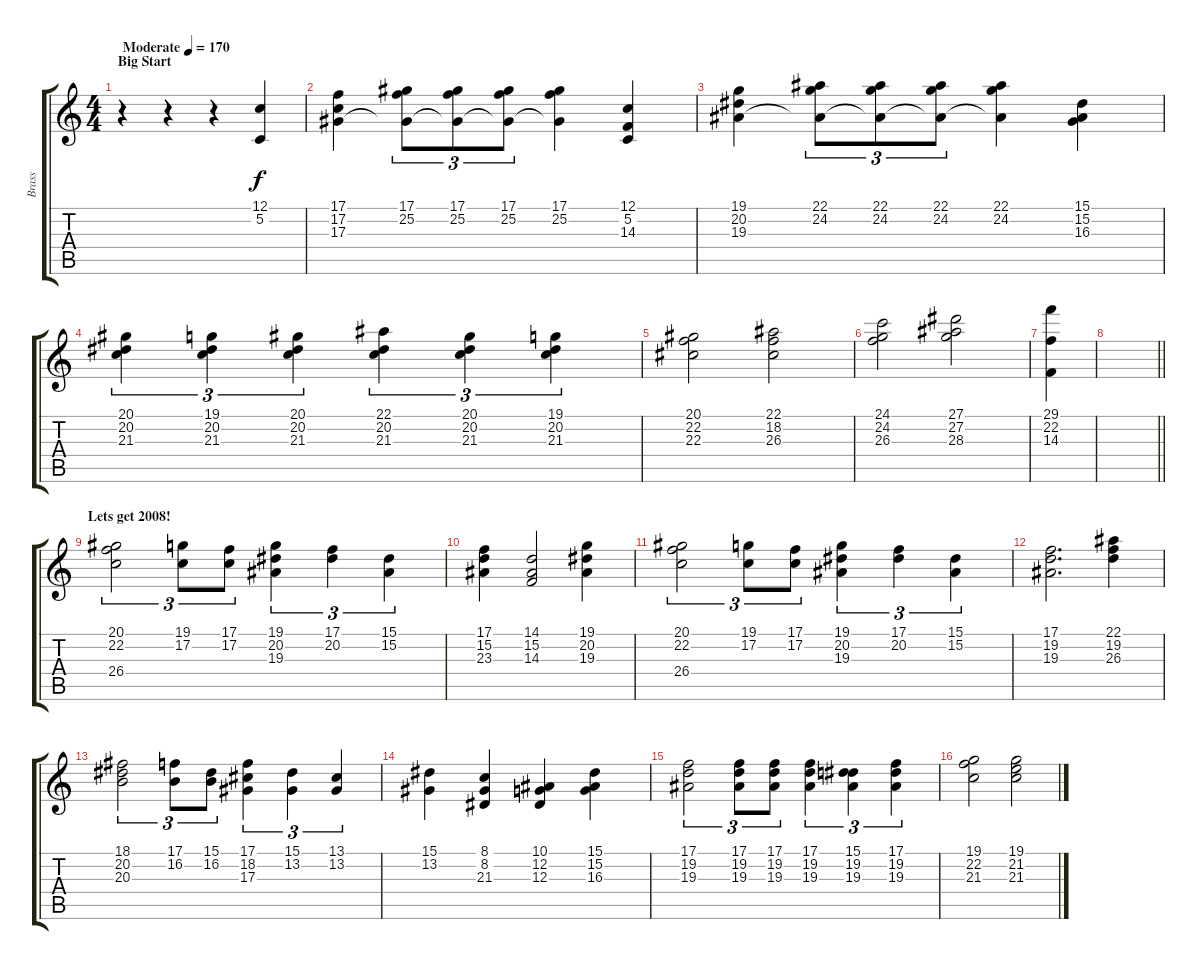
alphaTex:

\track ("Brass" "Brass") {instrument brasssection}
\staff {score tabs}
\tuning (C4 G3 Eb3 Bb2 F2 C2) {hide}
\ts (4 4)
\section ("" "Big Start")
\tempo (170 "Moderate")
\clef g2
\ks c
r.4{dy f instrument brasssection} r.4 r.4 (12.1 5.2).4 |
(17.1 17.2 17.3).4 (17.1 25.2 17.3{t}).8{tu (3 2)} (17.1 25.2 17.3{t}).8{tu (3 2)} (17.1 25.2 17.3{t}).8{tu (3 2)} (17.1 25.2 17.3{t}).4 (12.1 5.2 14.3).4 |
(19.1 20.2 19.3).4 (22.1 24.2 19.3{t}).8{tu (3 2)} (22.1 24.2 19.3{t}).8{tu (3 2)} (22.1 24.2 19.3{t}).8{tu (3 2)} (22.1 24.2 19.3{t}).4 (15.1 15.2 16.3).4 |
(20.1 20.2 21.3).4{tu (3 2)} (19.1 20.2 21.3).4{tu (3 2)} (20.1 20.2 21.3).4{tu (3 2)} (22.1 20.2 21.3).4{tu (3 2)} (20.1 20.2 21.3).4{tu (3 2)} (19.1 20.2 21.3).4{tu (3 2)} |
(20.1 22.2 22.3).2 (22.1 18.2 26.3).2 |
(24.1 24.2 26.3).2 (27.1 27.2 28.3).2 |
(29.1 22.2 14.3).4 |
\barLineRight lightlight
|
\section ("" "Lets get 2008!")
(20.1 22.2 26.4).2{tu (3 2)} (19.1 17.2).8{tu (3 2)} (17.1 17.2).8{tu (3 2)} (19.1 20.2 19.3).4{tu (3 2)} (17.1 20.2).4{tu (3 2)} (15.1 15.2).4{tu (3 2)} |
(17.1 15.2 23.3).4 (14.1 15.2 14.3).2 (19.1 20.2 19.3).4 |
(20.1 22.2 26.4).2{tu (3 2)} (19.1 17.2).8{tu (3 2)} (17.1 17.2).8{tu (3 2)} (19.1 20.2 19.3).4{tu (3 2)} (17.1 20.2).4{tu (3 2)} (15.1 15.2).4{tu (3 2)} |
(17.1 19.2 19.3).2{d} (22.1 19.2 26.3).4 |
(18.1 20.2 20.3).2{tu (3 2)} (17.1 16.2).8{tu (3 2)} (15.1 16.2).8{tu (3 2)} (17.1 18.2 17.3).4{tu (3 2)} (15.1 13.2).4{tu (3 2)} (13.1 13.2).4{tu (3 2)} |
(15.1 13.2).4 (8.1 8.2 21.3).4 (10.1 12.2 12.3).4 (15.1 15.2 16.3).4 |
(17.1 19.2 19.3).2{tu (3 2)} (17.1 19.2 19.3).8{tu (3 2)} (17.1 19.2 19.3).8{tu (3 2)} (17.1 19.2 19.3).4{tu (3 2)} (15.1 19.2 19.3).4{tu (3 2)} (17.1 19.2 19.3).4{tu (3 2)} |
(19.1 22.2 21.3).2 (19.1 21.2 21.3).2
